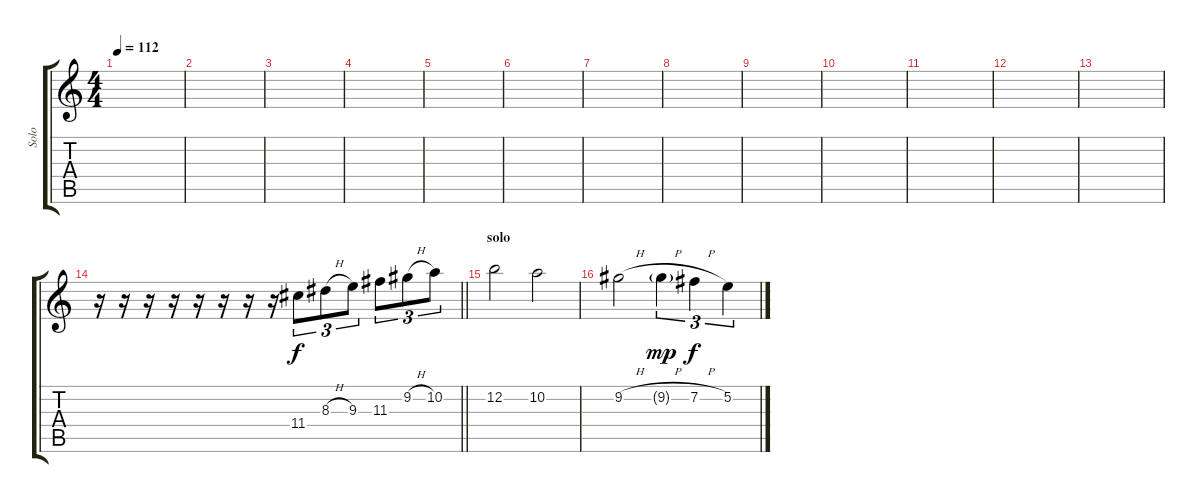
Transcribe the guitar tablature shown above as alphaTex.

\track ("Solo" "Solo") {instrument distortionguitar}
\staff {score tabs}
\tuning (E4 B3 G3 D3 A2 E2) {hide}
\ts (4 4)
\tempo 112
\clef g2
\ks c
|
|
|
|
|
|
|
|
|
|
|
|
|
\barLineRight lightlight
r.16 r.16 r.16 r.16 r.16 r.16 r.16 r.16 11.4.8{tu (3 2)} 8.3{h}.8{tu (3 2)} 9.3.8{tu (3 2)} 11.3.8{tu (3 2)} 9.2{h}.8{tu (3 2)} 10.2.8{tu (3 2)} |
\section ("" "solo")
12.2.2 10.2.2 |
9.2{h}.2 9.2{h g}.4{tu (3 2) dy mp} 7.2{h}.4{tu (3 2) dy f} 5.2.4{tu (3 2)}
